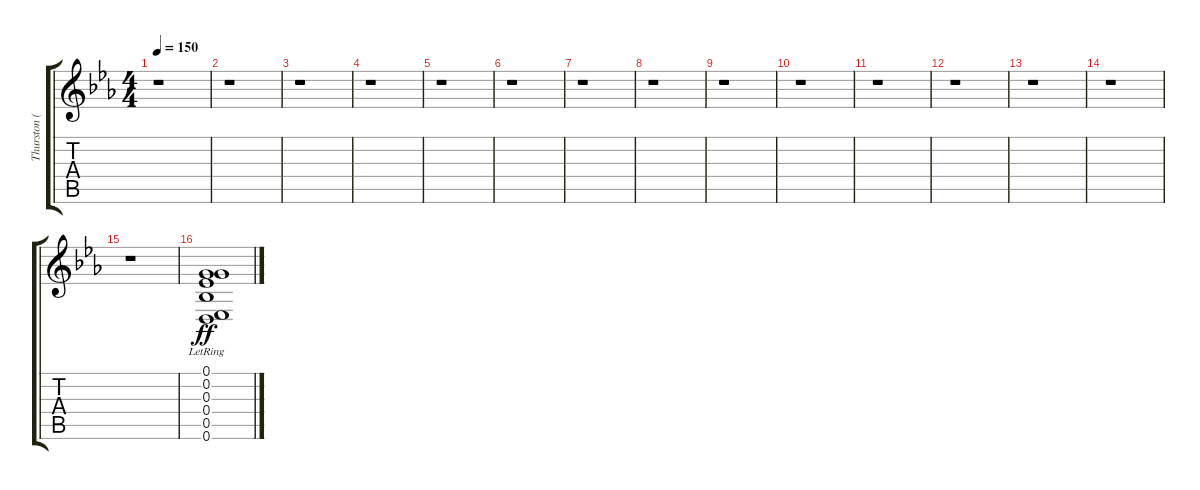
\track ("Thurston (Dirty)" "Thurston (") {instrument electricguitarjazz}
\staff {score tabs}
\tuning (G3 G3 Eb3 Bb2 Eb2 D2) {hide}
\ts (4 4)
\tempo 150
\clef g2
\ks eb
r.1{dy ff} |
r.1 |
r.1 |
r.1 |
r.1 |
r.1 |
r.1 |
r.1 |
r.1 |
r.1 |
r.1 |
r.1 |
r.1 |
r.1 |
r.1 |
(0.1{lr} 0.2{lr} 0.3{lr} 0.4{lr} 0.5{lr} 0.6{lr}).1
